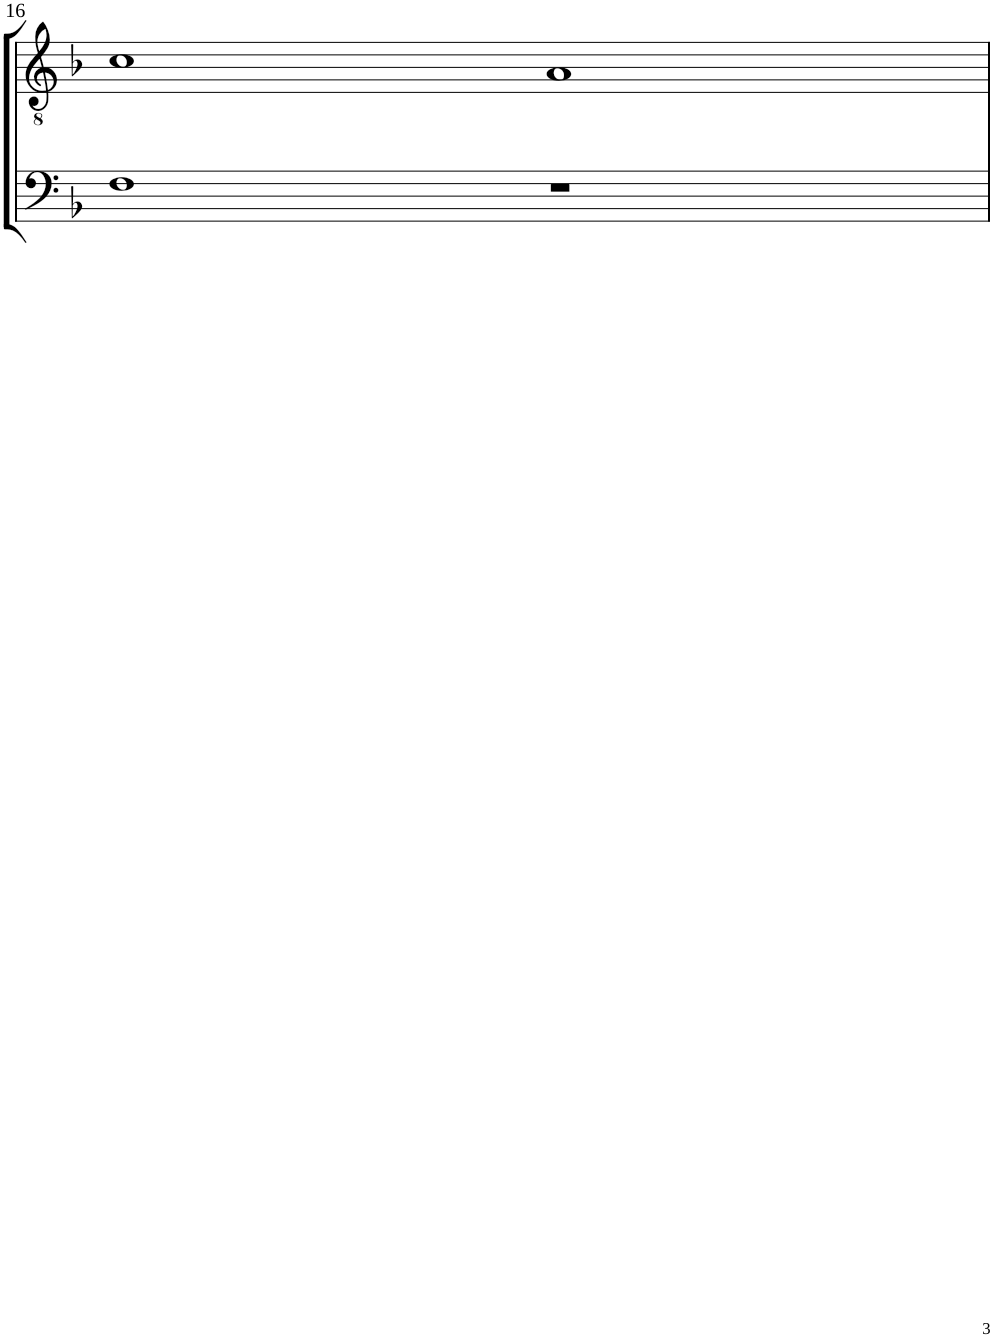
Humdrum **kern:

**kern	**kern
*part2	*part1
*staff2	*staff1
*I"Bassus	*I"Tenor
!!LO:PB:g=z
*clefF4	*clefGv2
*	*Trd1c2
*k[b-]	*k[b-]
*d:	*d:
=16	=16
1F	1c
1r	1A
=	=
*-	*-
